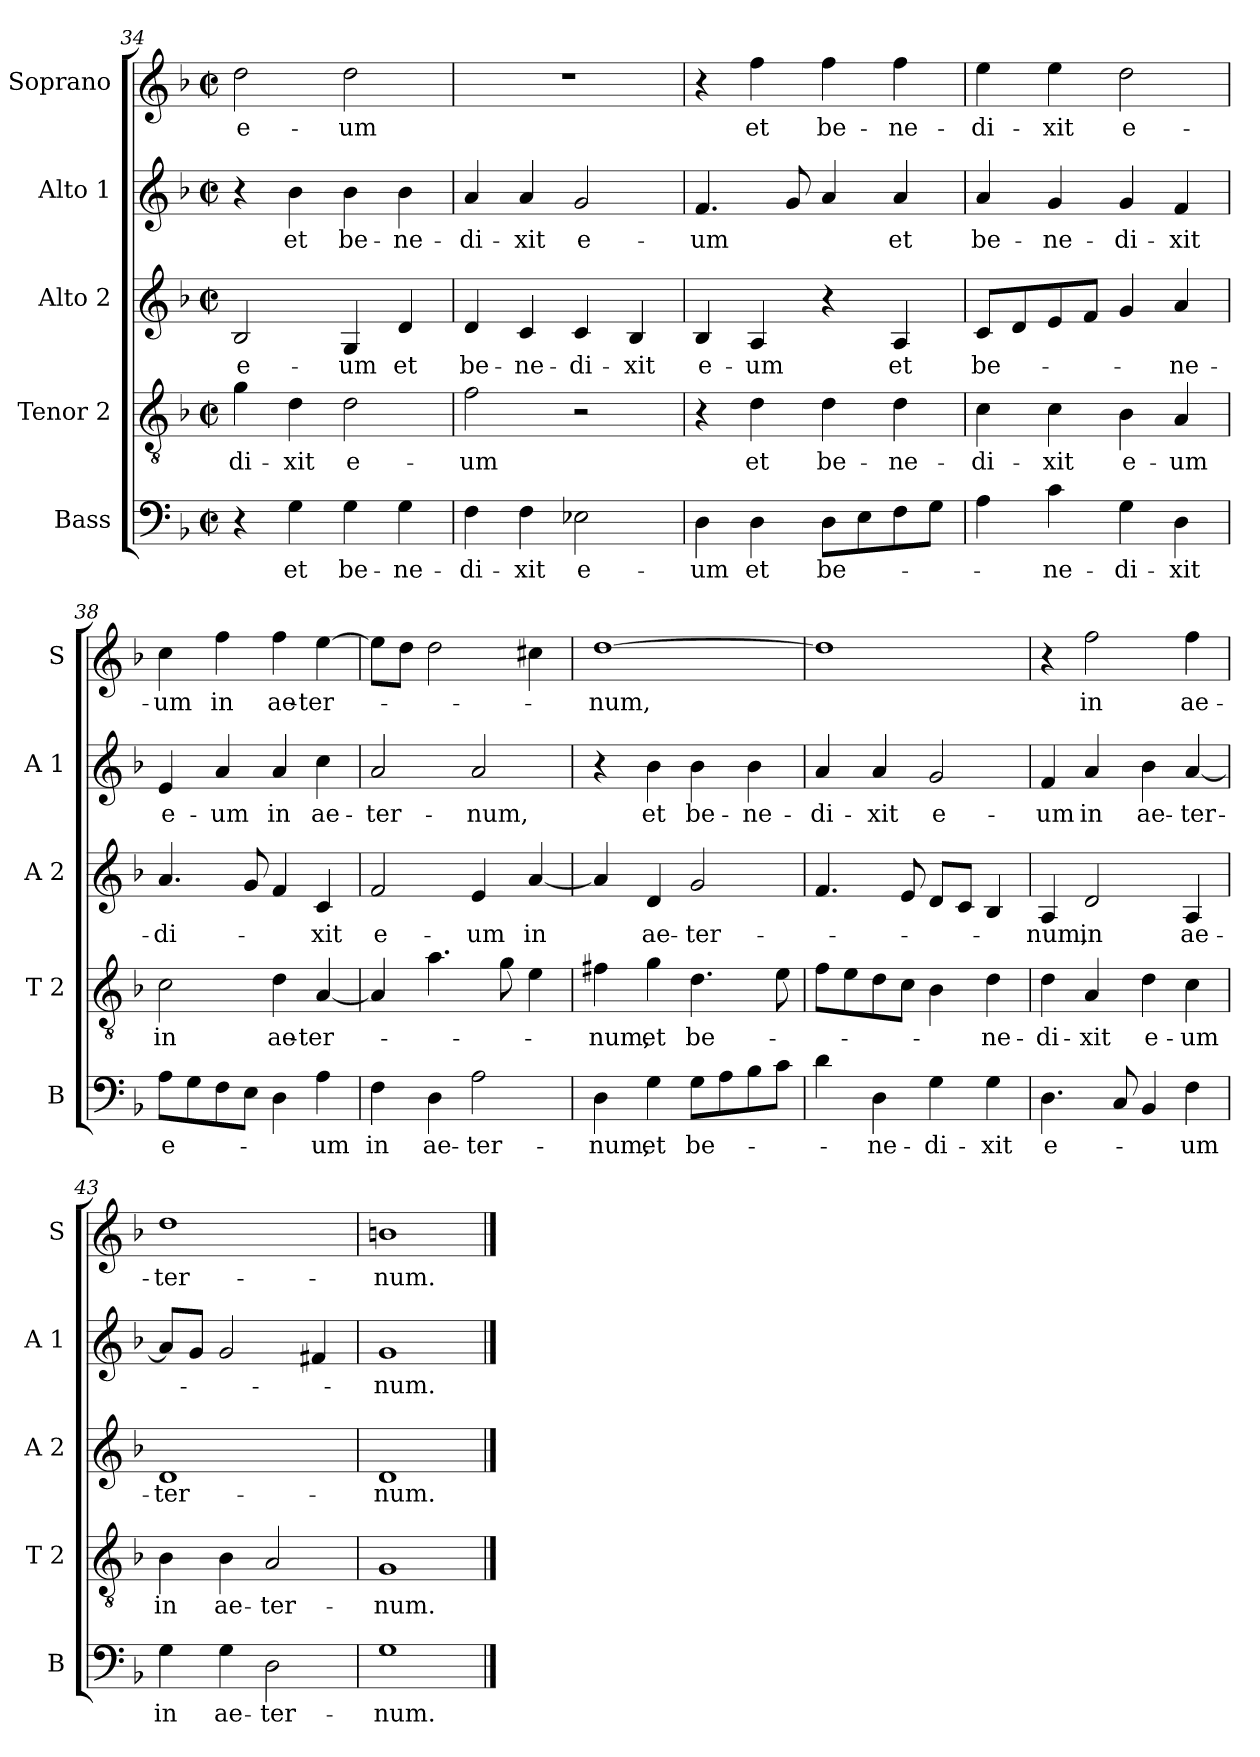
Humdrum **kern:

**kern	**text	**kern	**text	**kern	**text	**kern	**text	**kern	**text
*part5	*part5	*part4	*part4	*part3	*part3	*part2	*part2	*part1	*part1
*staff5	*staff5	*staff4	*staff4	*staff3	*staff3	*staff2	*staff2	*staff1	*staff1
*I"Bass	*	*I"Tenor 2	*	*I"Alto 2	*	*I"Alto 1	*	*I"Soprano	*
*I'B	*	*I'T 2	*	*I'A 2	*	*I'A 1	*	*I'S	*
*clefF4	*	*clefGv2	*	*clefG2	*	*clefG2	*	*clefG2	*
*k[b-]	*	*k[b-]	*	*k[b-]	*	*k[b-]	*	*k[b-]	*
*d:	*	*d:	*	*d:	*	*d:	*	*d:	*
*M2/2	*	*M2/2	*	*M2/2	*	*M2/2	*	*M2/2	*
*met(c|)	*	*met(c|)	*	*met(c|)	*	*met(c|)	*	*met(c|)	*
=34	=34	=34	=34	=34	=34	=34	=34	=34	=34
4r	.	4g\	-di-	2B-/	e-	4r	.	2dd\	e-
4G\	et	4d\	-xit	.	.	4b-\	et	.	.
4G\	be-	2d\	e-	4G/	-um	4b-\	be-	2dd\	-um
4G\	-ne-	.	.	4d/	et	4b-\	-ne-	.	.
=35	=35	=35	=35	=35	=35	=35	=35	=35	=35
4F\	-di-	2f\	-um	4d/	be-	4a/	-di-	1r	.
4F\	-xit	.	.	4c/	-ne-	4a/	-xit	.	.
2E-X\	e-	2r	.	4c/	-di-	2g/	e-	.	.
.	.	.	.	4B-/	-xit	.	.	.	.
=36	=36	=36	=36	=36	=36	=36	=36	=36	=36
4D\	-um	4r	.	4B-/	e-	4.f/	-um	4r	.
4D\	et	4d\	et	4A/	-um	.	.	4ff\	et
.	.	.	.	.	.	8g/	.	.	.
8D\L	be-	4d\	be-	4r	.	4a/	.	4ff\	be-
8E\	.	.	.	.	.	.	.	.	.
8F\	.	4d\	-ne-	4A/	et	4a/	et	4ff\	-ne-
8G\J	.	.	.	.	.	.	.	.	.
=37	=37	=37	=37	=37	=37	=37	=37	=37	=37
4A\	.	4c\	-di-	8c/L	be-	4a/	be-	4ee\	-di-
.	.	.	.	8d/	.	.	.	.	.
4c\	-ne-	4c\	-xit	8e/	.	4g/	-ne-	4ee\	-xit
.	.	.	.	8f/J	.	.	.	.	.
4G\	-di-	4B-\	e-	4g/	.	4g/	-di-	2dd\	e-
4D\	-xit	4A/	-um	4a/	-ne-	4f/	-xit	.	.
=38	=38	=38	=38	=38	=38	=38	=38	=38	=38
8A\L	e-	2c\	in	4.a/	-di-	4e/	e-	4cc\	-um
8G\	.	.	.	.	.	.	.	.	.
8F\	.	.	.	.	.	4a/	-um	4ff\	in
8E\J	.	.	.	8g/	.	.	.	.	.
4D\	.	4d\	ae-	4f/	.	4a/	in	4ff\	ae-
4A\	-um	[4A/	-ter-	4c/	-xit	4cc\	ae-	[4ee\	-ter-
!!LO:LB:g=z
=39	=39	=39	=39	=39	=39	=39	=39	=39	=39
4F\	in	4A/]	.	2f/	e-	2a/	-ter-	8ee\L]	.
.	.	.	.	.	.	.	.	8dd\J	.
4D\	ae-	4.a\	.	.	.	.	.	2dd\	.
2A\	-ter-	.	.	4e/	-um	2a/	-num,	.	.
.	.	8g\	.	.	.	.	.	.	.
.	.	4e\	.	[4a/	in	.	.	4cc#X\	.
=40	=40	=40	=40	=40	=40	=40	=40	=40	=40
4D\	-num,	4f#X\	-num,	4a/]	.	4r	.	[1dd	-num,
4G\	et	4g\	et	4d/	ae-	4b-\	et	.	.
8G\L	be-	4.d\	be-	2g/	-ter-	4b-\	be-	.	.
8A\	.	.	.	.	.	.	.	.	.
8B-\	.	.	.	.	.	4b-\	-ne-	.	.
8c\J	.	8e\	.	.	.	.	.	.	.
=41	=41	=41	=41	=41	=41	=41	=41	=41	=41
4d\	.	8f\L	.	4.f/	.	4a/	-di-	1dd]	.
.	.	8e\	.	.	.	.	.	.	.
4D\	-ne-	8d\	.	.	.	4a/	-xit	.	.
.	.	8c\J	.	8e/	.	.	.	.	.
4G\	-di-	4B-\	.	8d/L	.	2g/	e-	.	.
.	.	.	.	8c/J	.	.	.	.	.
4G\	-xit	4d\	-ne-	4B-/	.	.	.	.	.
=42	=42	=42	=42	=42	=42	=42	=42	=42	=42
4.D\	e-	4d\	-di-	4A/	-num,	4f/	-um	4r	.
.	.	4A/	-xit	2d/	in	4a/	in	2ff\	in
8C/	.	.	.	.	.	.	.	.	.
4BB-/	.	4d\	e-	.	.	4b-\	ae-	.	.
4F\	-um	4c\	-um	4A/	ae-	[4a/	-ter-	4ff\	ae-
=43	=43	=43	=43	=43	=43	=43	=43	=43	=43
4G\	in	4B-\	in	1d	-ter-	8a/L]	.	1dd	-ter-
.	.	.	.	.	.	8g/J	.	.	.
4G\	ae-	4B-\	ae-	.	.	2g/	.	.	.
2D\	-ter-	2A/	-ter-	.	.	.	.	.	.
.	.	.	.	.	.	4f#X/	.	.	.
=44	=44	=44	=44	=44	=44	=44	=44	=44	=44
1G	-num.	1G	-num.	1d	-num.	1g	-num.	1bn	-num.
==	==	==	==	==	==	==	==	==	==
*-	*-	*-	*-	*-	*-	*-	*-	*-	*-
